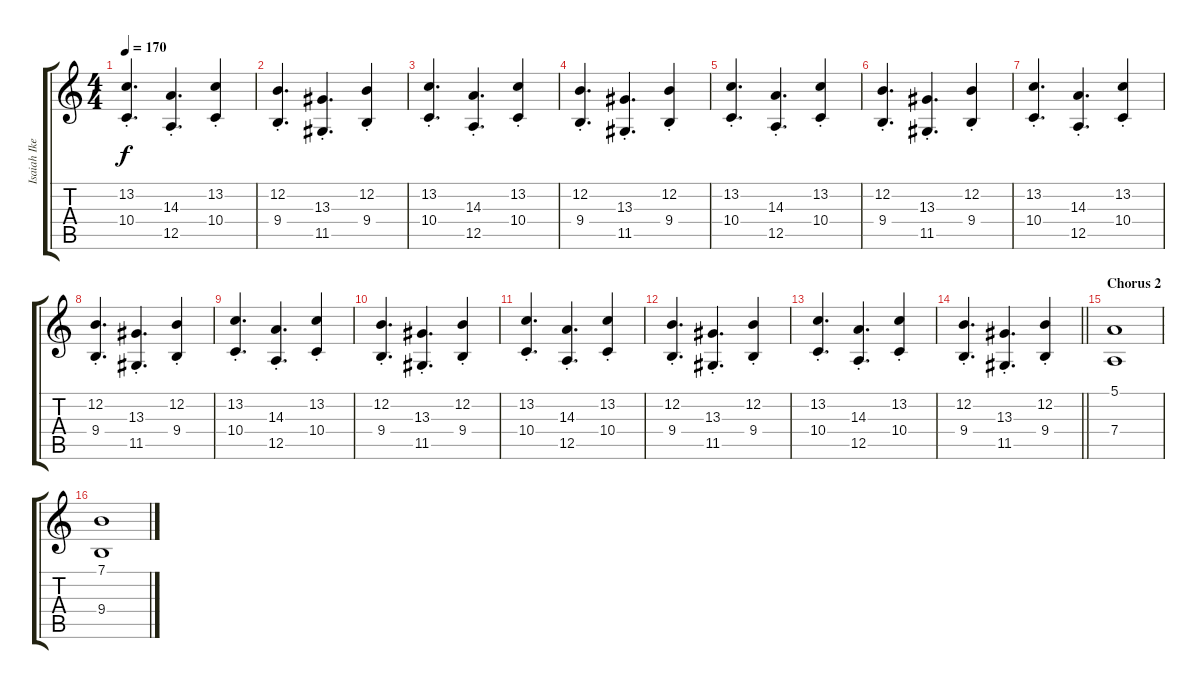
\track ("Isaiah Ikey Owens [Piano/Synth/Organ]" "Isaiah Ike") {instrument synthstrings1}
\staff {score tabs}
\tuning (E4 B3 G3 D3 A2 E2) {hide}
\ts (4 4)
\tempo 170
\clef g2
\ks c
(13.2 10.4{st}).4{d dy f} (14.3 12.5{st}).4{d} (13.2 10.4{st}).4 |
(12.2 9.4{st}).4{d} (13.3 11.5{st}).4{d} (12.2 9.4{st}).4 |
(13.2 10.4{st}).4{d} (14.3 12.5{st}).4{d} (13.2 10.4{st}).4 |
(12.2 9.4{st}).4{d} (13.3 11.5{st}).4{d} (12.2 9.4{st}).4 |
(13.2 10.4{st}).4{d} (14.3 12.5{st}).4{d} (13.2 10.4{st}).4 |
(12.2 9.4{st}).4{d} (13.3 11.5{st}).4{d} (12.2 9.4{st}).4 |
(13.2 10.4{st}).4{d} (14.3 12.5{st}).4{d} (13.2 10.4{st}).4 |
(12.2 9.4{st}).4{d} (13.3 11.5{st}).4{d} (12.2 9.4{st}).4 |
(13.2 10.4{st}).4{d} (14.3 12.5{st}).4{d} (13.2 10.4{st}).4 |
(12.2 9.4{st}).4{d} (13.3 11.5{st}).4{d} (12.2 9.4{st}).4 |
(13.2 10.4{st}).4{d} (14.3 12.5{st}).4{d} (13.2 10.4{st}).4 |
(12.2 9.4{st}).4{d} (13.3 11.5{st}).4{d} (12.2 9.4{st}).4 |
(13.2 10.4{st}).4{d} (14.3 12.5{st}).4{d} (13.2 10.4{st}).4 |
\barLineRight lightlight
(12.2 9.4{st}).4{d} (13.3 11.5{st}).4{d} (12.2 9.4{st}).4 |
\section ("" "Chorus 2")
(5.1 7.4).1{instrument synthstrings1} |
(7.1 9.4).1
